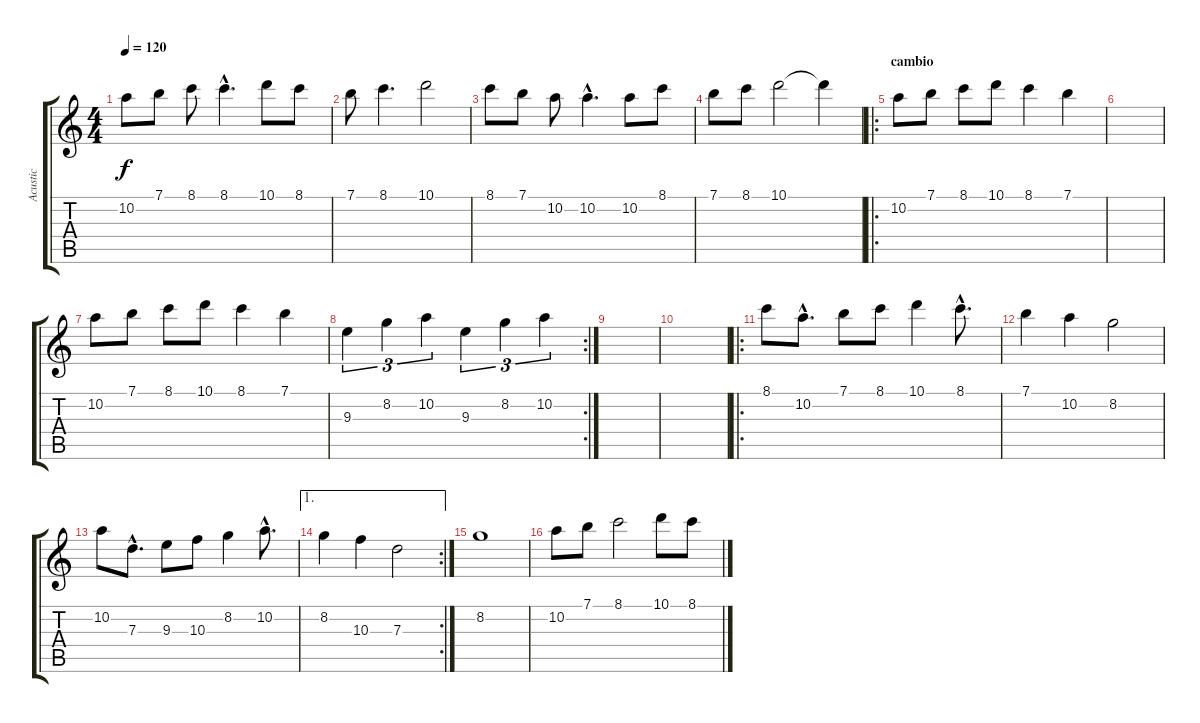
\track ("Acustic" "Acustic") {instrument acousticguitarnylon}
\staff {score tabs}
\tuning (E4 B3 G3 D3 A2 E2) {hide}
\ts (4 4)
\tempo 120
\clef g2
\ks c
10.2.8{dy f} 7.1.8 8.1.8 8.1{hac}.4{d} 10.1.8 8.1.8 |
7.1.8 8.1.4{d} 10.1.2 |
8.1.8 7.1.8 10.2.8 10.2{hac}.4{d} 10.2.8 8.1.8 |
7.1.8 8.1.8 10.1.2 10.1{t}.4 |
\ro
\section ("" "cambio")
10.2.8 7.1.8 8.1.8 10.1.8 8.1.4 7.1.4 |
|
10.2.8 7.1.8 8.1.8 10.1.8 8.1.4 7.1.4 |
\rc 2
9.3.4{tu (3 2)} 8.2.4{tu (3 2)} 10.2.4{tu (3 2)} 9.3.4{tu (3 2)} 8.2.4{tu (3 2)} 10.2.4{tu (3 2)} |
|
|
\ro
8.1.8 10.2{hac}.8{d} 7.1.8 8.1.8 10.1.4 8.1{hac}.8{d} |
7.1.4 10.2.4 8.2.2 |
10.2.8 7.3{hac}.8{d} 9.3.8 10.3.8 8.2.4 10.2{hac}.8{d} |
\ae 1
\rc 2
8.2.4 10.3.4 7.3.2 |
8.2.1 |
10.2.8 7.1.8 8.1.2 10.1.8 8.1.8
